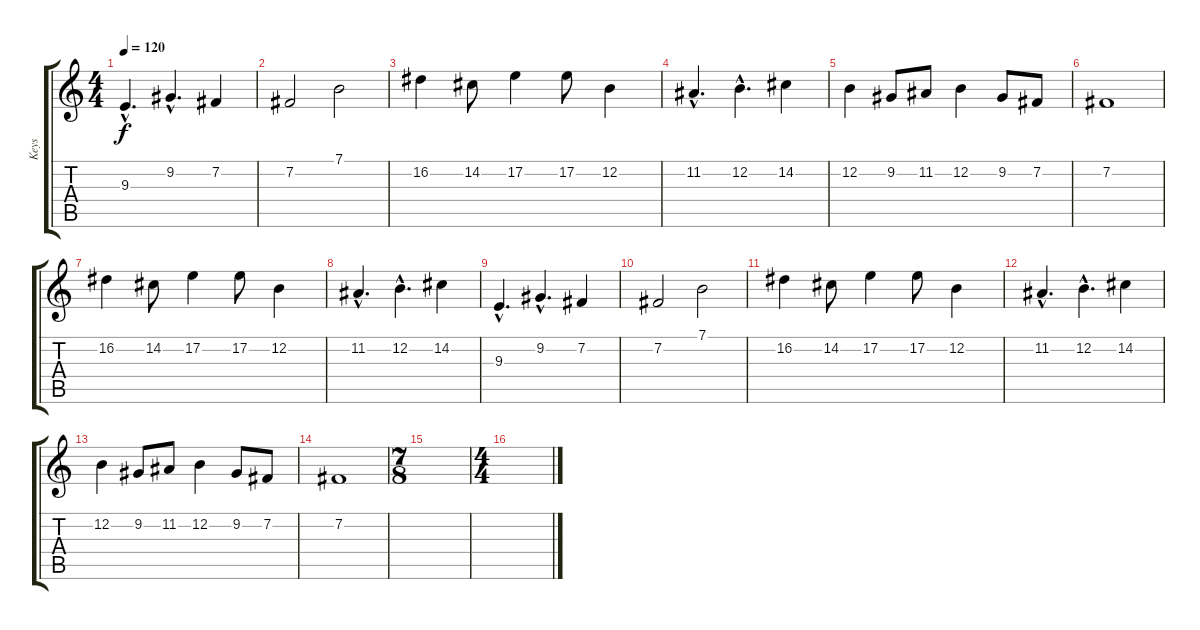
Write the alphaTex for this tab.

\track ("Keys" "Keys") {instrument pad1newage}
\staff {score tabs}
\tuning (E4 B3 G3 D3 A2 E2) {hide}
\ts (4 4)
\tempo 120
\clef g2
\ks c
9.3{hac}.4{d dy f} 9.2{hac}.4{d} 7.2.4 |
7.2.2 7.1.2 |
16.2.4 14.2.8 17.2.4 17.2.8 12.2.4 |
11.2{hac}.4{d} 12.2{hac}.4{d} 14.2.4 |
12.2.4 9.2.8 11.2.8 12.2.4 9.2.8 7.2.8 |
7.2.1 |
16.2.4 14.2.8 17.2.4 17.2.8 12.2.4 |
11.2{hac}.4{d} 12.2{hac}.4{d} 14.2.4 |
9.3{hac}.4{d} 9.2{hac}.4{d} 7.2.4 |
7.2.2 7.1.2 |
16.2.4 14.2.8 17.2.4 17.2.8 12.2.4 |
11.2{hac}.4{d} 12.2{hac}.4{d} 14.2.4 |
12.2.4 9.2.8 11.2.8 12.2.4 9.2.8 7.2.8 |
7.2.1 |
\ts (7 8)
|
\ts (4 4)
